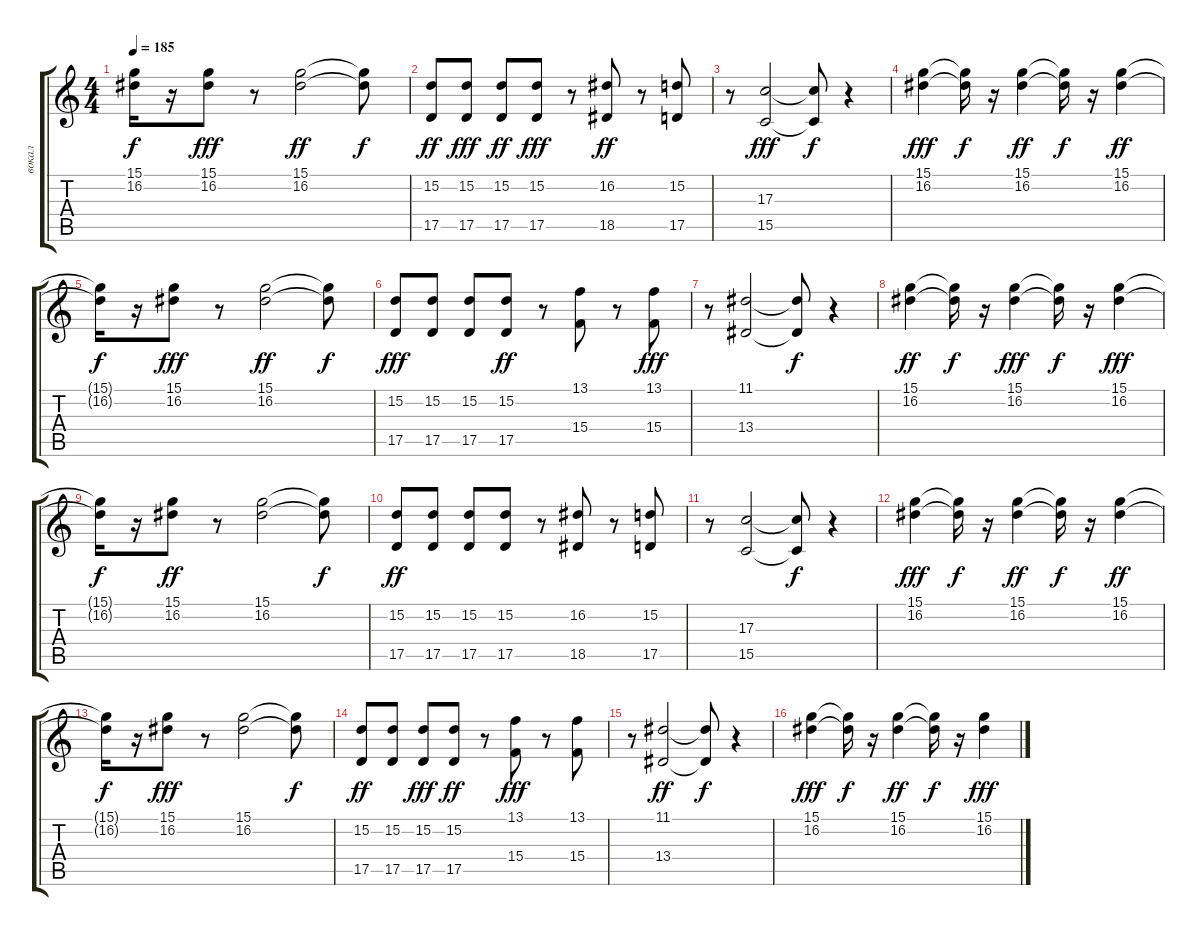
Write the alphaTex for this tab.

\track ("вокал" "вокал") {instrument voiceoohs}
\staff {score tabs}
\tuning (E4 B3 G3 D3 A2 E2) {hide}
\ts (4 4)
\tempo 185
\clef g2
\ks c
(15.1{t} 16.2{t}).16{dy f} r.16 (15.1 16.2).8{dy fff} r.8 (15.1 16.2).2{dy ff} (15.1{t} 16.2{t}).8{dy f} |
(15.2 17.5).8{dy ff} (15.2 17.5).8{dy fff} (15.2 17.5).8{dy ff} (15.2 17.5).8{dy fff} r.8 (16.2 18.5).8{dy ff} r.8 (15.2 17.5).8 |
r.8 (17.3 15.5).2{dy fff} (17.3{t} 15.5{t}).8{dy f} r.4 |
(15.1 16.2).4{dy fff} (15.1{t} 16.2{t}).16{dy f} r.16 (15.1 16.2).4{dy ff} (15.1{t} 16.2{t}).16{dy f} r.16 (15.1 16.2).4{dy ff} |
(15.1{t} 16.2{t}).16{dy f} r.16 (15.1 16.2).8{dy fff} r.8 (15.1 16.2).2{dy ff} (15.1{t} 16.2{t}).8{dy f} |
(15.2 17.5).8{dy fff} (15.2 17.5).8 (15.2 17.5).8 (15.2 17.5).8{dy ff} r.8 (13.1 15.4).8 r.8 (13.1 15.4).8{dy fff} |
r.8 (11.1 13.4).2 (11.1{t} 13.4{t}).8{dy f} r.4 |
(15.1 16.2).4{dy ff} (15.1{t} 16.2{t}).16{dy f} r.16 (15.1 16.2).4{dy fff} (15.1{t} 16.2{t}).16{dy f} r.16 (15.1 16.2).4{dy fff} |
(15.1{t} 16.2{t}).16{dy f} r.16 (15.1 16.2).8{dy ff} r.8 (15.1 16.2).2 (15.1{t} 16.2{t}).8{dy f} |
(15.2 17.5).8{dy ff} (15.2 17.5).8 (15.2 17.5).8 (15.2 17.5).8 r.8 (16.2 18.5).8 r.8 (15.2 17.5).8 |
r.8 (17.3 15.5).2 (17.3{t} 15.5{t}).8{dy f} r.4 |
(15.1 16.2).4{dy fff} (15.1{t} 16.2{t}).16{dy f} r.16 (15.1 16.2).4{dy ff} (15.1{t} 16.2{t}).16{dy f} r.16 (15.1 16.2).4{dy ff} |
(15.1{t} 16.2{t}).16{dy f} r.16 (15.1 16.2).8{dy fff} r.8 (15.1 16.2).2 (15.1{t} 16.2{t}).8{dy f} |
(15.2 17.5).8{dy ff} (15.2 17.5).8 (15.2 17.5).8{dy fff} (15.2 17.5).8{dy ff} r.8 (13.1 15.4).8{dy fff} r.8 (13.1 15.4).8 |
r.8 (11.1 13.4).2{dy ff} (11.1{t} 13.4{t}).8{dy f} r.4 |
(15.1 16.2).4{dy fff} (15.1{t} 16.2{t}).16{dy f} r.16 (15.1 16.2).4{dy ff} (15.1{t} 16.2{t}).16{dy f} r.16 (15.1 16.2).4{dy fff}
